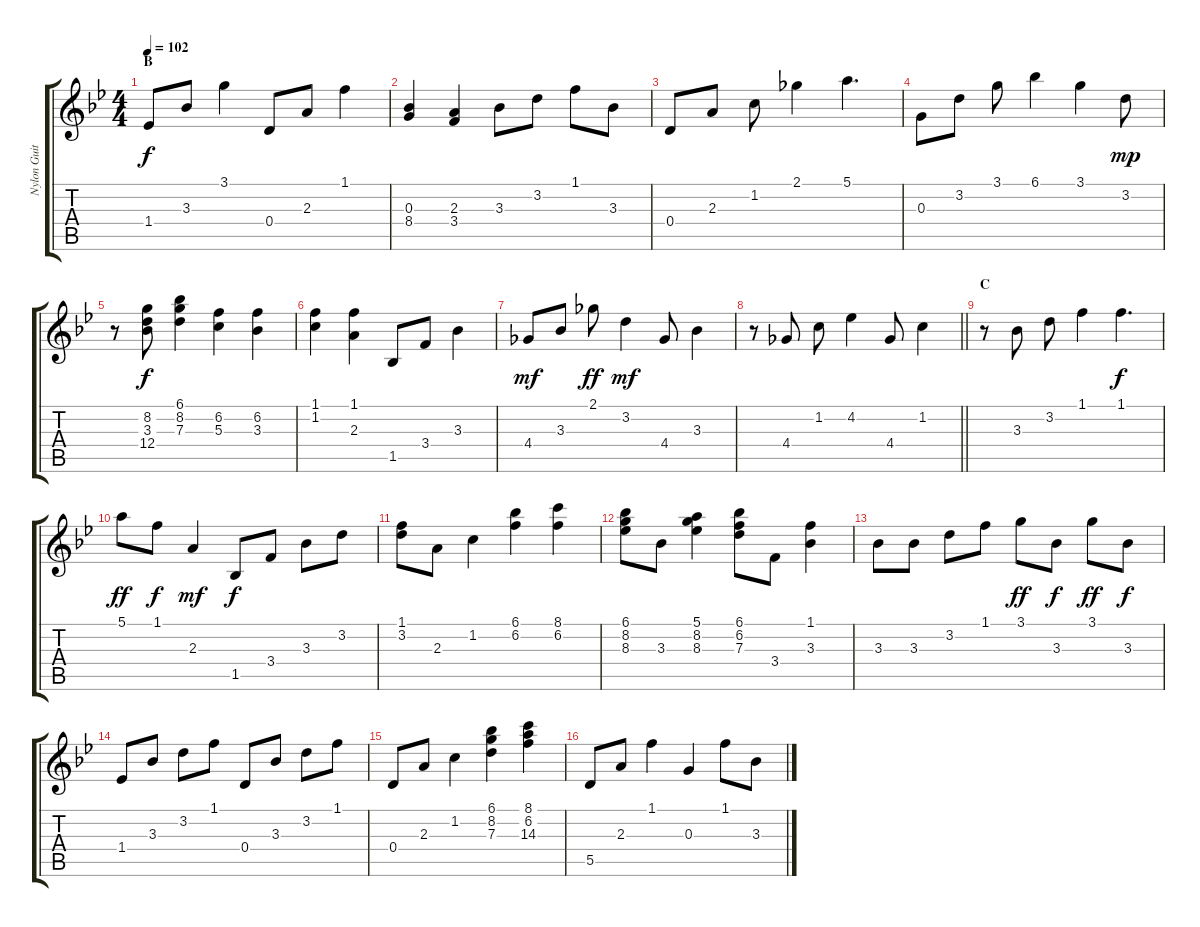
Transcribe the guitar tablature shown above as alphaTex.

\track ("Nylon Guitar" "Nylon Guit") {instrument acousticguitarnylon}
\staff {score tabs}
\tuning (E4 B3 G3 D3 A2 E2) {hide}
\ts (4 4)
\section ("" "B")
\tempo 102
\clef g2
\ks bb
1.4.8{dy f} 3.3.8 3.1.4 0.4.8 2.3.8 1.1.4 |
(0.3 8.4).4 (2.3 3.4).4 3.3.8 3.2.8 1.1.8 3.3.8 |
0.4.8 2.3.8 1.2.8 2.1.4 5.1.4{d} |
0.3.8 3.2.8 3.1.8 6.1.4 3.1.4 3.2.8{dy mp} |
r.8 (8.2 3.3 12.4).8{dy f} (6.1 8.2 7.3).4 (6.2 5.3).4 (6.2 3.3).4 |
(1.1 1.2).4 (1.1 2.3).4 1.5.8 3.4.8 3.3.4 |
4.4.8{dy mf} 3.3.8 2.1.8{dy ff} 3.2.4{dy mf} 4.4.8 3.3.4 |
\barLineRight lightlight
r.8 4.4.8 1.2.8 4.2.4 4.4.8 1.2.4 |
\section ("" "C")
r.8 3.3.8 3.2.8 1.1.4 1.1.4{d dy f} |
5.1.8{dy ff} 1.1.8{dy f} 2.3.4{dy mf} 1.5.8{dy f} 3.4.8 3.3.8 3.2.8 |
(1.1 3.2).8 2.3.8 1.2.4 (6.1 6.2).4 (8.1 6.2).4 |
(6.1 8.2 8.3).8 3.3.8 (5.1 8.2 8.3).4 (6.1 6.2 7.3).8 3.4.8 (1.1 3.3).4 |
3.3.8 3.3.8 3.2.8 1.1.8 3.1.8{dy ff} 3.3.8{dy f} 3.1.8{dy ff} 3.3.8{dy f} |
1.4.8 3.3.8 3.2.8 1.1.8 0.4.8 3.3.8 3.2.8 1.1.8 |
0.4.8 2.3.8 1.2.4 (6.1 8.2 7.3).4 (8.1 6.2 14.3).4 |
5.5.8 2.3.8 1.1.4 0.3.4 1.1.8 3.3.8
